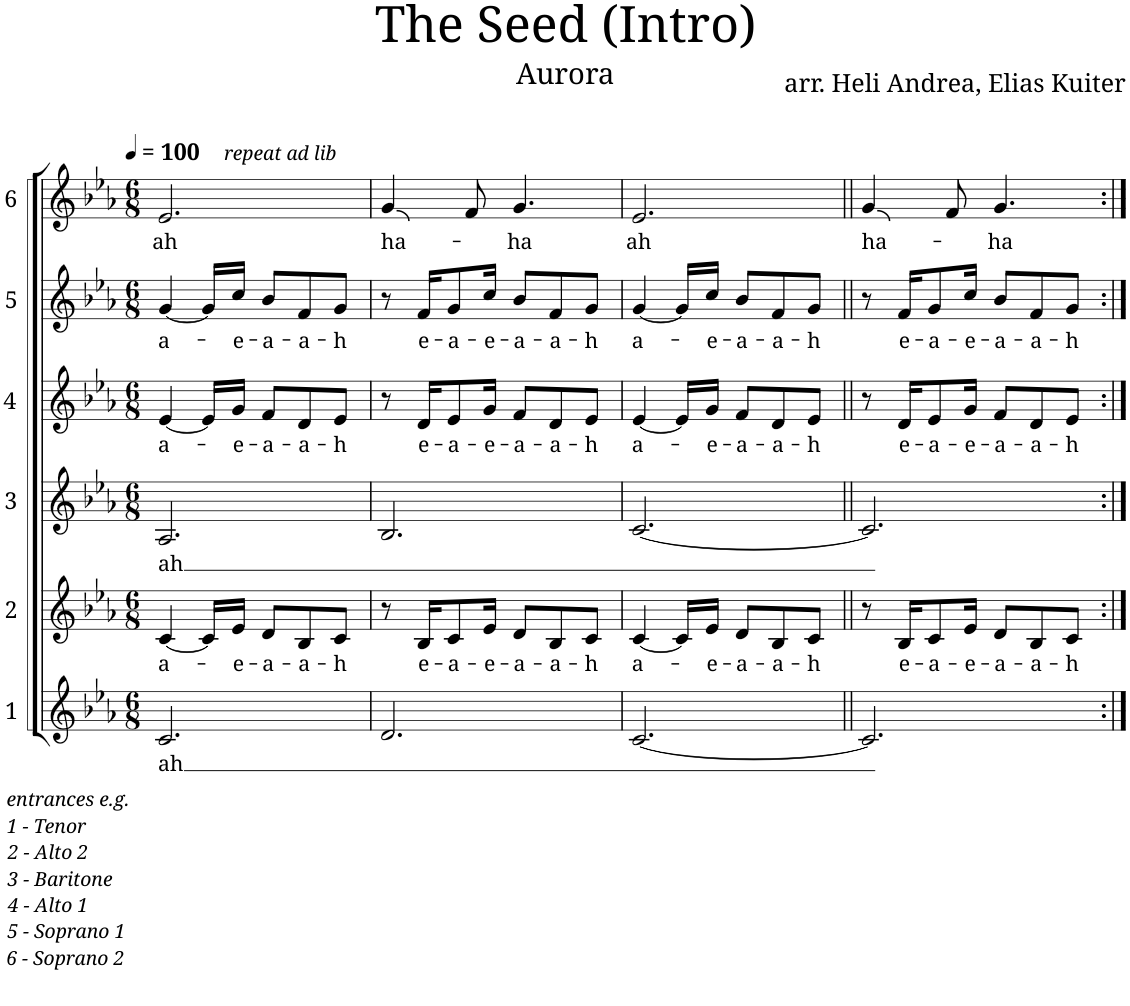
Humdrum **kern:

**kern	**text	**kern	**text	**kern	**text	**kern	**text	**kern	**text	**kern	**text
*part6	*part6	*part5	*part5	*part4	*part4	*part3	*part3	*part2	*part2	*part1	*part1
*staff6	*staff6	*staff5	*staff5	*staff4	*staff4	*staff3	*staff3	*staff2	*staff2	*staff1	*staff1
*I"1	*	*I"2	*	*I"3	*	*I"4	*	*I"5	*	*I"6	*
*clefG2	*	*clefG2	*	*clefG2	*	*clefG2	*	*clefG2	*	*clefG2	*
*k[b-e-a-]	*	*k[b-e-a-]	*	*k[b-e-a-]	*	*k[b-e-a-]	*	*k[b-e-a-]	*	*k[b-e-a-]	*
*M6/8	*	*M6/8	*	*M6/8	*	*M6/8	*	*M6/8	*	*M6/8	*
*MM100	*	*MM100	*	*MM100	*	*MM100	*	*MM100	*	*MM100	*
=1	=1	=1	=1	=1	=1	=1	=1	=1	=1	=1	=1
!	!	!	!	!	!	!	!	!	!	!LO:TX:a:i:t=repeat ad lib	!
!LO:TX:b:i:t=entrances e.g.	!	!	!	!	!	!	!	!	!	!	!
!LO:TX:b:t=1 - Tenor	!	!	!	!	!	!	!	!	!	!	!
!LO:TX:b:t=2 - Alto 2	!	!	!	!	!	!	!	!	!	!	!
!LO:TX:b:t=3 - Baritone	!	!	!	!	!	!	!	!	!	!	!
!LO:TX:b:t=4 - Alto 1	!	!	!	!	!	!	!	!	!	!	!
!LO:TX:b:t=5 - Soprano 1	!	!	!	!	!	!	!	!	!	!	!
!LO:TX:b:t=6 - Soprano 2	!	!	!	!	!	!	!	!	!	!	!
!	!LO:LY:b	!	!LO:LY:b	!	!LO:LY:b	!	!LO:LY:b	!	!LO:LY:b	!	!LO:LY:b
2.c/	ah	[4c/	a-	2.A-/	ah	[4e-/	a-	[4g/	a-	2.e-/	ah
.	.	16c/LL]	.	.	.	16e-/LL]	.	16g/LL]	.	.	.
!	!	!	!LO:LY:b	!	!	!	!LO:LY:b	!	!LO:LY:b	!	!
.	.	16e-/JJ	-e-	.	.	16g/JJ	-e-	16cc/JJ	-e-	.	.
!	!	!	!LO:LY:b	!	!	!	!LO:LY:b	!	!LO:LY:b	!	!
.	.	8d/L	-a-	.	.	8f/L	-a-	8b-/L	-a-	.	.
!	!	!	!LO:LY:b	!	!	!	!LO:LY:b	!	!LO:LY:b	!	!
.	.	8B-/	-a-	.	.	8d/	-a-	8f/	-a-	.	.
!	!	!	!LO:LY:b	!	!	!	!LO:LY:b	!	!LO:LY:b	!	!
.	.	8c/J	-h	.	.	8e-/J	-h	8g/J	-h	.	.
=2	=2	=2	=2	=2	=2	=2	=2	=2	=2	=2	=2
!	!	!	!	!	!	!	!	!	!	!	!LO:LY:b
2.d/	.	8r	.	2.B-/	.	8r	.	8r	.	4g/	ha-
!	!	!	!LO:LY:b	!	!	!	!LO:LY:b	!	!LO:LY:b	!	!
.	.	16B-/KL	e-	.	.	16d/KL	e-	16f/KL	e-	.	.
!	!	!	!LO:LY:b	!	!	!	!LO:LY:b	!	!LO:LY:b	!	!
.	.	8c/	-a-	.	.	8e-/	-a-	8g/	-a-	.	.
.	.	.	.	.	.	.	.	.	.	8f/	.
!	!	!	!LO:LY:b	!	!	!	!LO:LY:b	!	!LO:LY:b	!	!
.	.	16e-/Jk	-e-	.	.	16g/Jk	-e-	16cc/Jk	-e-	.	.
!	!	!	!LO:LY:b	!	!	!	!LO:LY:b	!	!LO:LY:b	!	!LO:LY:b
.	.	8d/L	-a-	.	.	8f/L	-a-	8b-/L	-a-	4.g/	-ha
!	!	!	!LO:LY:b	!	!	!	!LO:LY:b	!	!LO:LY:b	!	!
.	.	8B-/	a-	.	.	8d/	a-	8f/	a-	.	.
!	!	!	!LO:LY:b	!	!	!	!LO:LY:b	!	!LO:LY:b	!	!
.	.	8c/J	-h	.	.	8e-/J	-h	8g/J	-h	.	.
=3	=3	=3	=3	=3	=3	=3	=3	=3	=3	=3	=3
!	!	!	!LO:LY:b	!	!	!	!LO:LY:b	!	!LO:LY:b	!	!LO:LY:b
[2.c/	.	[4c/	a-	[2.c/	.	[4e-/	a-	[4g/	a-	2.e-/	ah
.	.	16c/LL]	.	.	.	16e-/LL]	.	16g/LL]	.	.	.
!	!	!	!LO:LY:b	!	!	!	!LO:LY:b	!	!LO:LY:b	!	!
.	.	16e-/JJ	-e-	.	.	16g/JJ	-e-	16cc/JJ	-e-	.	.
!	!	!	!LO:LY:b	!	!	!	!LO:LY:b	!	!LO:LY:b	!	!
.	.	8d/L	-a-	.	.	8f/L	-a-	8b-/L	-a-	.	.
!	!	!	!LO:LY:b	!	!	!	!LO:LY:b	!	!LO:LY:b	!	!
.	.	8B-/	-a-	.	.	8d/	-a-	8f/	-a-	.	.
!	!	!	!LO:LY:b	!	!	!	!LO:LY:b	!	!LO:LY:b	!	!
.	.	8c/J	-h	.	.	8e-/J	-h	8g/J	-h	.	.
=4||	=4||	=4||	=4||	=4||	=4||	=4||	=4||	=4||	=4||	=4||	=4||
!	!	!	!	!	!	!	!	!	!	!	!LO:LY:b
2.c/]	.	8r	.	2.c/]	.	8r	.	8r	.	4g/	ha-
!	!	!	!LO:LY:b	!	!	!	!LO:LY:b	!	!LO:LY:b	!	!
.	.	16B-/KL	e-	.	.	16d/KL	e-	16f/KL	e-	.	.
!	!	!	!LO:LY:b	!	!	!	!LO:LY:b	!	!LO:LY:b	!	!
.	.	8c/	-a-	.	.	8e-/	-a-	8g/	-a-	.	.
.	.	.	.	.	.	.	.	.	.	8f/	.
!	!	!	!LO:LY:b	!	!	!	!LO:LY:b	!	!LO:LY:b	!	!
.	.	16e-/Jk	-e-	.	.	16g/Jk	-e-	16cc/Jk	-e-	.	.
!	!	!	!LO:LY:b	!	!	!	!LO:LY:b	!	!LO:LY:b	!	!LO:LY:b
.	.	8d/L	-a-	.	.	8f/L	-a-	8b-/L	-a-	4.g/	-ha
!	!	!	!LO:LY:b	!	!	!	!LO:LY:b	!	!LO:LY:b	!	!
.	.	8B-/	a-	.	.	8d/	a-	8f/	a-	.	.
!	!	!	!LO:LY:b	!	!	!	!LO:LY:b	!	!LO:LY:b	!	!
.	.	8c/J	-h	.	.	8e-/J	-h	8g/J	-h	.	.
=:|!	=:|!	=:|!	=:|!	=:|!	=:|!	=:|!	=:|!	=:|!	=:|!	=:|!	=:|!
*-	*-	*-	*-	*-	*-	*-	*-	*-	*-	*-	*-
